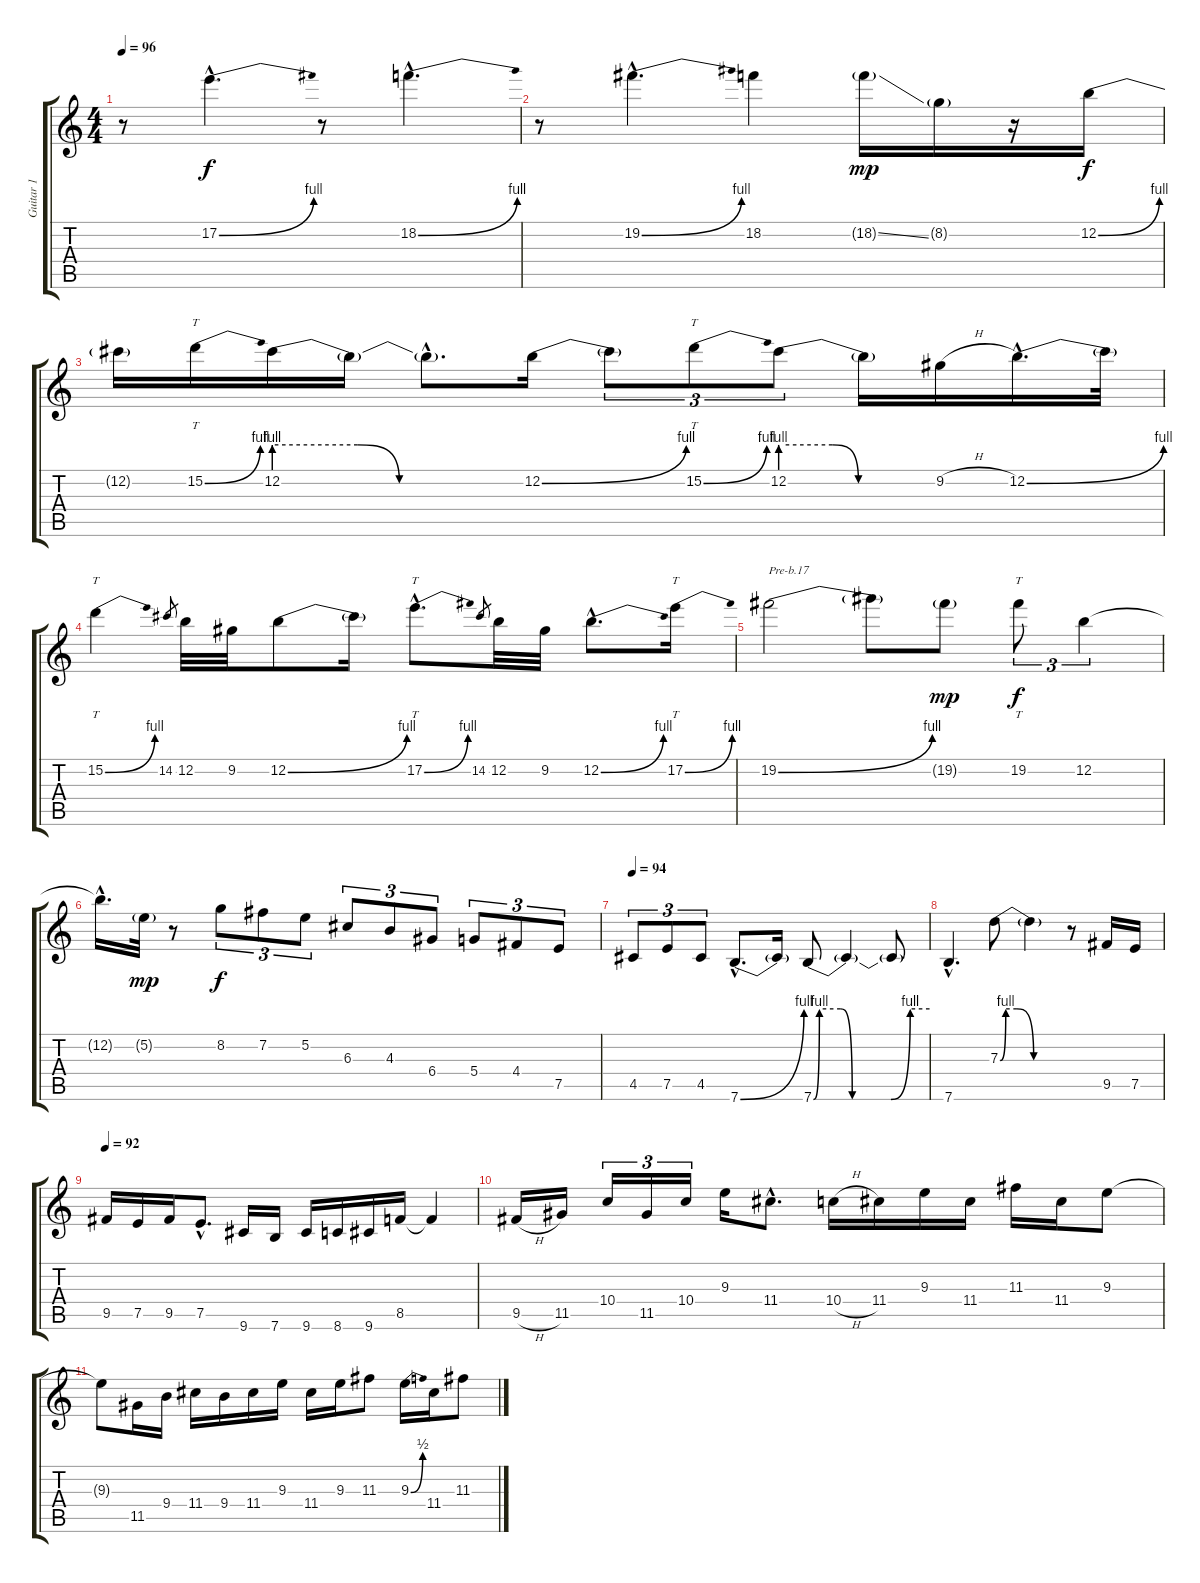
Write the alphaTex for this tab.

\track ("Guitar 1" "Guitar 1") {instrument overdrivenguitar}
\staff {score tabs}
\tuning (E4 B3 G3 D3 A2 E2) {hide}
\ts (4 4)
\tempo 96
\clef g2
\ks c
r.8{dy f} 17.2{be (bend 0 0 60 4) hac}.4{d} r.8 18.2{be (bend 0 0 60 4) hac}.4{d} |
r.8 19.2{be (bend 0 0 60 4) hac}.4{d} 18.2.4 18.2{ss g}.16{dy mp} 8.2{g}.16 r.16 12.2{be (bend 0 0 60 4)}.16{dy f} |
12.2{t}.16 15.2{be (bend 0 0 60 4)}.16{tt} 12.2{be (custom 0 4 20 4 30 0 60 0)}.16 12.2{t}.16 12.2{hac t}.8{d} 12.2{be (bend 0 0 60 4)}.16 12.2{t}.8{tu (3 2)} 15.2{be (bend 0 0 60 4)}.8{tt tu (3 2)} 12.2{be (custom 0 4 20 4 30 0 60 0)}.8{tu (3 2)} 12.2{t}.16 9.2{h}.16 12.2{be (bend 0 0 60 4) hac}.16{d} 12.2{t}.32 |
15.2{be (bend 0 0 60 4)}.4{tt} 14.2.8{gr} 12.2.32 9.2.32 12.2{be (bend 0 0 60 4)}.8 12.2{t}.16 17.2{be (bend 0 0 60 4) hac}.8{tt d} 14.2.8{gr} 12.2.32 9.2.32 12.2{be (bend 0 0 60 4) hac}.8{d} 17.2{be (bend 0 0 60 4)}.16{tt} |
19.2{be (bend 0 0 60 4)}.2{txt "Pre-b.17"} 19.2{t}.8 19.2{g}.8{dy mp} 19.2.8{tt tu (3 2) dy f} 12.2.4{tu (3 2)} |
12.2{hac t}.16{d} 5.2{g}.32{dy mp} r.8 8.2.8{tu (3 2) dy f} 7.2.8{tu (3 2)} 5.2.8{tu (3 2)} 6.3.8{tu (3 2)} 4.3.8{tu (3 2)} 6.4.8{tu (3 2)} 5.4.8{tu (3 2)} 4.4.8{tu (3 2)} 7.5.8{tu (3 2)} |
\tempo 94
4.5.8{tu (3 2) volume 7} 7.5.8{tu (3 2)} 4.5.8{tu (3 2)} 7.6{be (bend 0 0 60 4) hac}.8{d} 7.6{t}.16 7.6{be (custom 0 0 3 4 14 4 20 0 40 0 50 4 60 4)}.8 7.6{t}.4 7.6{t}.8 |
7.6{hac}.4{d} 7.3{be (custom 0 0 5 4 15 4 30 0 40 0 60 0)}.8 7.3{t}.4 r.8 9.5.16 7.5.16 |
\tempo 92
9.5.16{volume 3} 7.5.16 9.5.16 7.5{hac}.8{d} 9.6.16 7.6.16 9.6.16 8.6.16 9.6.16 8.5.16 8.5{t}.4 |
9.5{h}.16 11.5.16 10.4.16{tu (3 2)} 11.5.16{tu (3 2)} 10.4.16{tu (3 2)} 9.3.16 11.4{hac}.8{d} 10.4{h}.16 11.4.16 9.3.16 11.4.16 11.3.16 11.4.16 9.3.8 |
9.3{t}.8 11.5.16 9.4.16 11.4.16 9.4.16 11.4.16 9.3.16 11.4.16 9.3.16 11.3.8 9.3{be (bend 0 0 60 2)}.16 11.4.16 11.3.8
